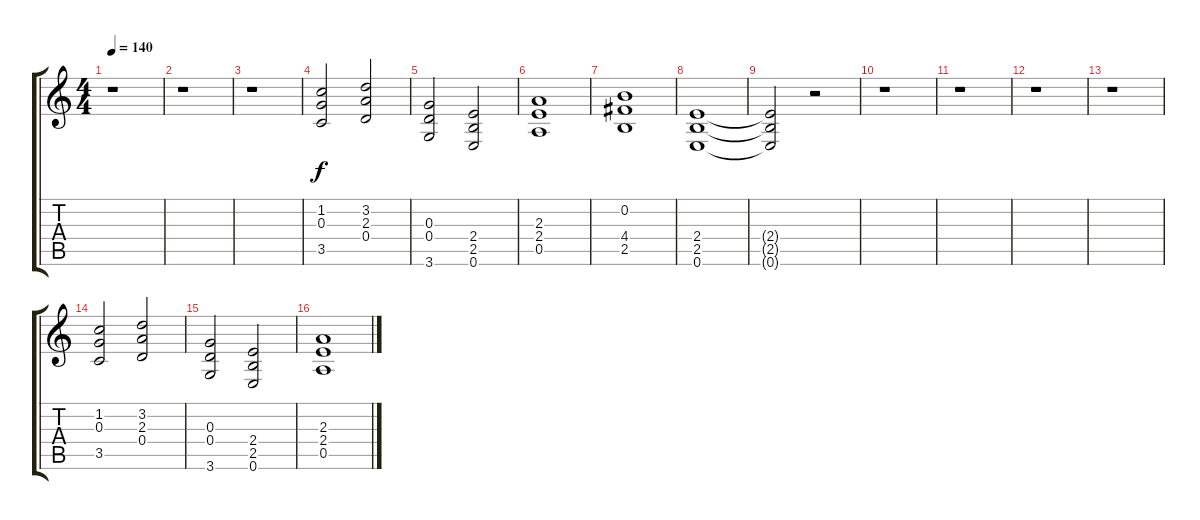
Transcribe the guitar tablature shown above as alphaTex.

\track "" {instrument distortionguitar}
\staff {score tabs}
\tuning (E4 B3 G3 D3 A2 E2) {hide}
\ts (4 4)
\tempo 140
\clef g2
\ks c
r.1{dy f} |
r.1 |
r.1 |
(1.2 0.3 3.5).2 (3.2 2.3 0.4).2 |
(0.3 0.4 3.6).2 (2.4 2.5 0.6).2 |
(2.3 2.4 0.5).1 |
(0.2 4.4 2.5).1 |
(2.4 2.5 0.6).1 |
(2.4{t} 2.5{t} 0.6{t}).2 r.2 |
r.1 |
r.1 |
r.1 |
r.1 |
(1.2 0.3 3.5).2 (3.2 2.3 0.4).2 |
(0.3 0.4 3.6).2 (2.4 2.5 0.6).2 |
(2.3 2.4 0.5).1
